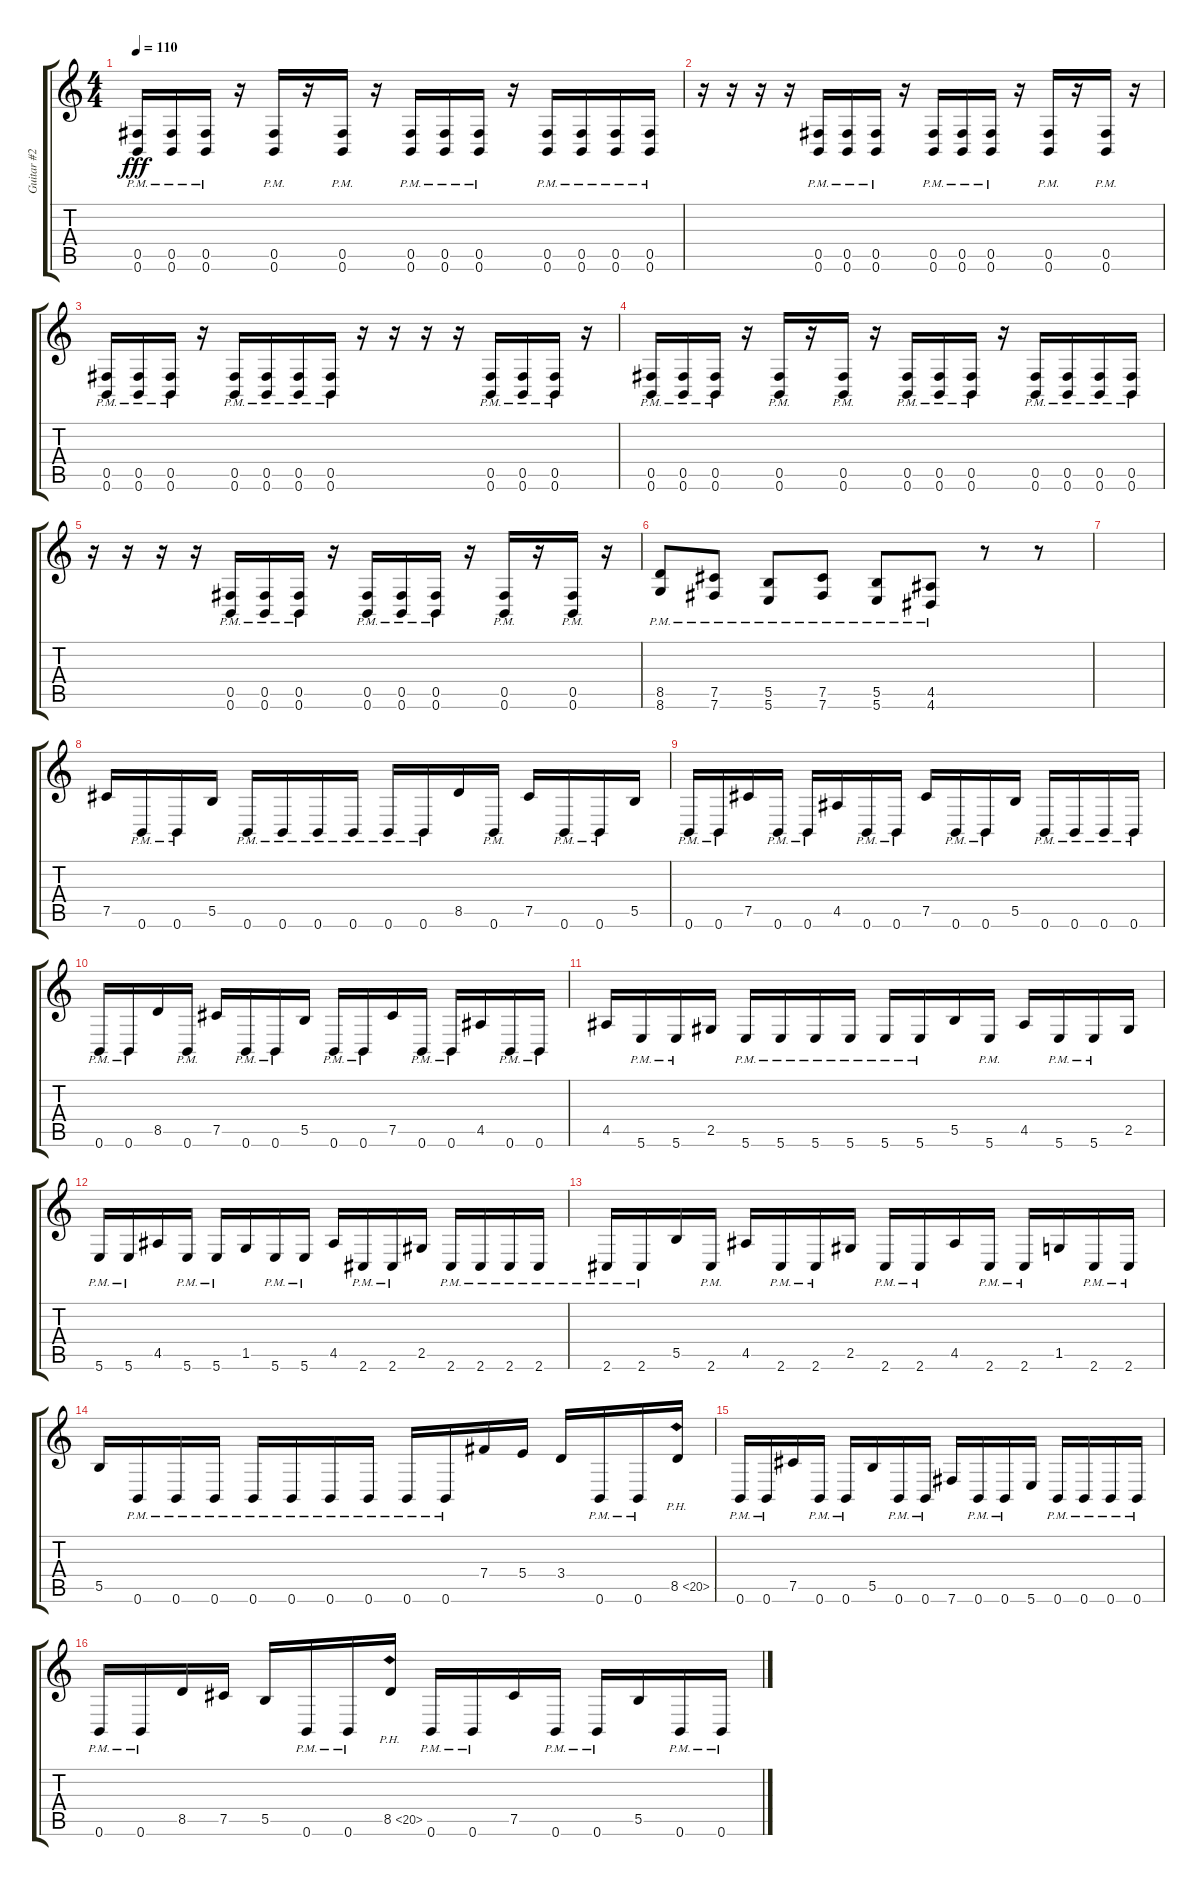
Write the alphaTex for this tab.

\track ("Guitar #2" "Guitar #2") {instrument distortionguitar}
\staff {score tabs}
\tuning (Db4 Ab3 E3 B2 Gb2 B1) {hide}
\ts (4 4)
\tempo 110
\clef g2
\ks c
(0.5{pm} 0.6{pm}).16{dy fff} (0.5{pm} 0.6{pm}).16 (0.5{pm} 0.6{pm}).16 r.16 (0.5{pm} 0.6{pm}).16 r.16 (0.5{pm} 0.6{pm}).16 r.16 (0.5{pm} 0.6{pm}).16 (0.5{pm} 0.6{pm}).16 (0.5{pm} 0.6{pm}).16 r.16 (0.5{pm} 0.6{pm}).16 (0.5{pm} 0.6{pm}).16 (0.5{pm} 0.6{pm}).16 (0.5{pm} 0.6{pm}).16 |
r.16 r.16 r.16 r.16 (0.5{pm} 0.6{pm}).16 (0.5{pm} 0.6{pm}).16 (0.5{pm} 0.6{pm}).16 r.16 (0.5{pm} 0.6{pm}).16 (0.5{pm} 0.6{pm}).16 (0.5{pm} 0.6{pm}).16 r.16 (0.5{pm} 0.6{pm}).16 r.16 (0.5{pm} 0.6{pm}).16 r.16 |
(0.5{pm} 0.6{pm}).16 (0.5{pm} 0.6{pm}).16 (0.5{pm} 0.6{pm}).16 r.16 (0.5{pm} 0.6{pm}).16 (0.5{pm} 0.6{pm}).16 (0.5{pm} 0.6{pm}).16 (0.5{pm} 0.6{pm}).16 r.16 r.16 r.16 r.16 (0.5{pm} 0.6{pm}).16 (0.5{pm} 0.6{pm}).16 (0.5{pm} 0.6{pm}).16 r.16 |
(0.5{pm} 0.6{pm}).16 (0.5{pm} 0.6{pm}).16 (0.5{pm} 0.6{pm}).16 r.16 (0.5{pm} 0.6{pm}).16 r.16 (0.5{pm} 0.6{pm}).16 r.16 (0.5{pm} 0.6{pm}).16 (0.5{pm} 0.6{pm}).16 (0.5{pm} 0.6{pm}).16 r.16 (0.5{pm} 0.6{pm}).16 (0.5{pm} 0.6{pm}).16 (0.5{pm} 0.6{pm}).16 (0.5{pm} 0.6{pm}).16 |
r.16 r.16 r.16 r.16 (0.5{pm} 0.6{pm}).16 (0.5{pm} 0.6{pm}).16 (0.5{pm} 0.6{pm}).16 r.16 (0.5{pm} 0.6{pm}).16 (0.5{pm} 0.6{pm}).16 (0.5{pm} 0.6{pm}).16 r.16 (0.5{pm} 0.6{pm}).16 r.16 (0.5{pm} 0.6{pm}).16 r.16 |
(8.5{pm} 8.6{pm}).8 (7.5{pm} 7.6{pm}).8 (5.5{pm} 5.6{pm}).8 (7.5{pm} 7.6{pm}).8 (5.5{pm} 5.6{pm}).8 (4.5{pm} 4.6{pm}).8 r.8 r.8 |
|
7.5.16 0.6{pm}.16 0.6{pm}.16 5.5.16 0.6{pm}.16 0.6{pm}.16 0.6{pm}.16 0.6{pm}.16 0.6{pm}.16 0.6{pm}.16 8.5.16 0.6{pm}.16 7.5.16 0.6{pm}.16 0.6{pm}.16 5.5.16 |
0.6{pm}.16 0.6{pm}.16 7.5.16 0.6{pm}.16 0.6{pm}.16 4.5.16 0.6{pm}.16 0.6{pm}.16 7.5.16 0.6{pm}.16 0.6{pm}.16 5.5.16 0.6{pm}.16 0.6{pm}.16 0.6{pm}.16 0.6{pm}.16 |
0.6{pm}.16 0.6{pm}.16 8.5.16 0.6{pm}.16 7.5.16 0.6{pm}.16 0.6{pm}.16 5.5.16 0.6{pm}.16 0.6{pm}.16 7.5.16 0.6{pm}.16 0.6{pm}.16 4.5.16 0.6{pm}.16 0.6{pm}.16 |
4.5.16 5.6{pm}.16 5.6{pm}.16 2.5.16 5.6{pm}.16 5.6{pm}.16 5.6{pm}.16 5.6{pm}.16 5.6{pm}.16 5.6{pm}.16 5.5.16 5.6{pm}.16 4.5.16 5.6{pm}.16 5.6{pm}.16 2.5.16 |
5.6{pm}.16 5.6{pm}.16 4.5.16 5.6{pm}.16 5.6{pm}.16 1.5.16 5.6{pm}.16 5.6{pm}.16 4.5.16 2.6{pm}.16 2.6{pm}.16 2.5.16 2.6{pm}.16 2.6{pm}.16 2.6{pm}.16 2.6{pm}.16 |
2.6{pm}.16 2.6{pm}.16 5.5.16 2.6{pm}.16 4.5.16 2.6{pm}.16 2.6{pm}.16 2.5.16 2.6{pm}.16 2.6{pm}.16 4.5.16 2.6{pm}.16 2.6{pm}.16 1.5.16 2.6{pm}.16 2.6{pm}.16 |
5.5.16 0.6{pm}.16 0.6{pm}.16 0.6{pm}.16 0.6{pm}.16 0.6{pm}.16 0.6{pm}.16 0.6{pm}.16 0.6{pm}.16 0.6{pm}.16 7.4.16 5.4.16 3.4.16 0.6{pm}.16 0.6{pm}.16 8.5{ph 12}.16 |
0.6{pm}.16 0.6{pm}.16 7.5.16 0.6{pm}.16 0.6{pm}.16 5.5.16 0.6{pm}.16 0.6{pm}.16 7.6.16 0.6{pm}.16 0.6{pm}.16 5.6.16 0.6{pm}.16 0.6{pm}.16 0.6{pm}.16 0.6{pm}.16 |
0.6{pm}.16 0.6{pm}.16 8.5.16 7.5.16 5.5.16 0.6{pm}.16 0.6{pm}.16 8.5{ph 12}.16 0.6{pm}.16 0.6{pm}.16 7.5.16 0.6{pm}.16 0.6{pm}.16 5.5.16 0.6{pm}.16 0.6{pm}.16
